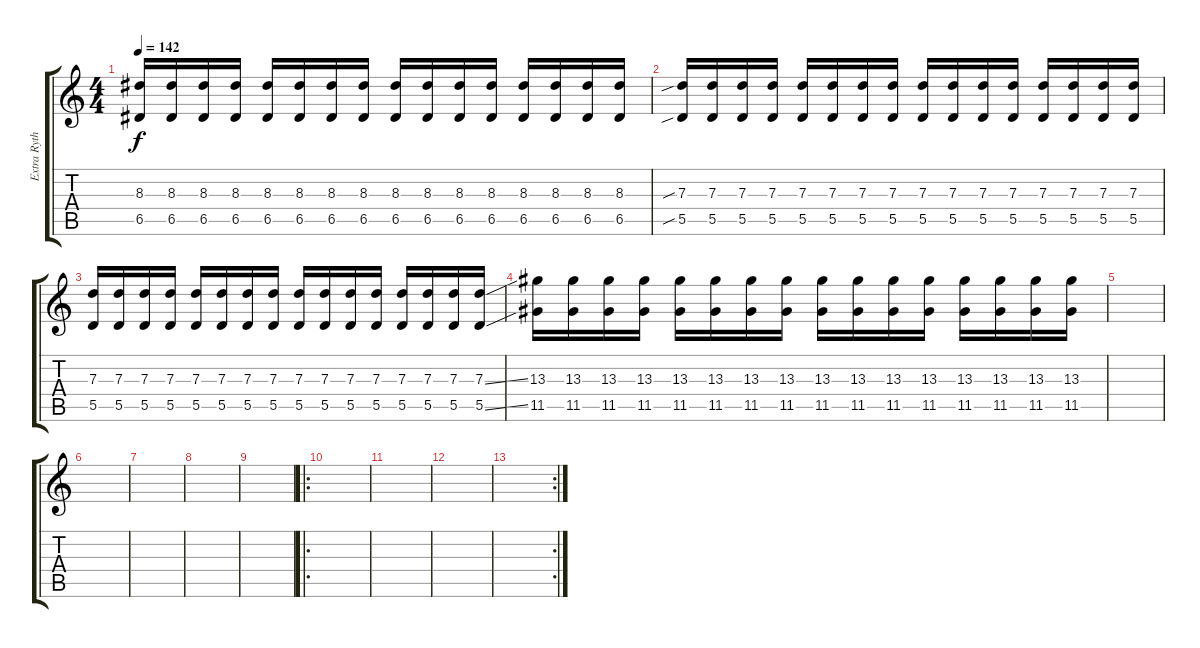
\track ("Extra Rythm" "Extra Ryth") {instrument distortionguitar}
\staff {score tabs}
\tuning (E4 B3 G3 D3 A2 D2) {hide}
\ts (4 4)
\tempo 142
\clef g2
\ks c
(8.3 6.5).16{dy f} (8.3 6.5).16 (8.3 6.5).16 (8.3 6.5).16 (8.3 6.5).16 (8.3 6.5).16 (8.3 6.5).16 (8.3 6.5).16 (8.3 6.5).16 (8.3 6.5).16 (8.3 6.5).16 (8.3 6.5).16 (8.3 6.5).16 (8.3 6.5).16 (8.3 6.5).16 (8.3 6.5).16 |
(7.3{sib} 5.5{sib}).16 (7.3 5.5).16 (7.3 5.5).16 (7.3 5.5).16 (7.3 5.5).16 (7.3 5.5).16 (7.3 5.5).16 (7.3 5.5).16 (7.3 5.5).16 (7.3 5.5).16 (7.3 5.5).16 (7.3 5.5).16 (7.3 5.5).16 (7.3 5.5).16 (7.3 5.5).16 (7.3 5.5).16 |
(7.3 5.5).16 (7.3 5.5).16 (7.3 5.5).16 (7.3 5.5).16 (7.3 5.5).16 (7.3 5.5).16 (7.3 5.5).16 (7.3 5.5).16 (7.3 5.5).16 (7.3 5.5).16 (7.3 5.5).16 (7.3 5.5).16 (7.3 5.5).16 (7.3 5.5).16 (7.3 5.5).16 (7.3{ss} 5.5{ss}).16 |
(13.3 11.5).16 (13.3 11.5).16 (13.3 11.5).16 (13.3 11.5).16 (13.3 11.5).16 (13.3 11.5).16 (13.3 11.5).16 (13.3 11.5).16 (13.3 11.5).16 (13.3 11.5).16 (13.3 11.5).16 (13.3 11.5).16 (13.3 11.5).16 (13.3 11.5).16 (13.3 11.5).16 (13.3 11.5).16 |
|
|
|
|
|
\ro
|
|
|
\rc 2
